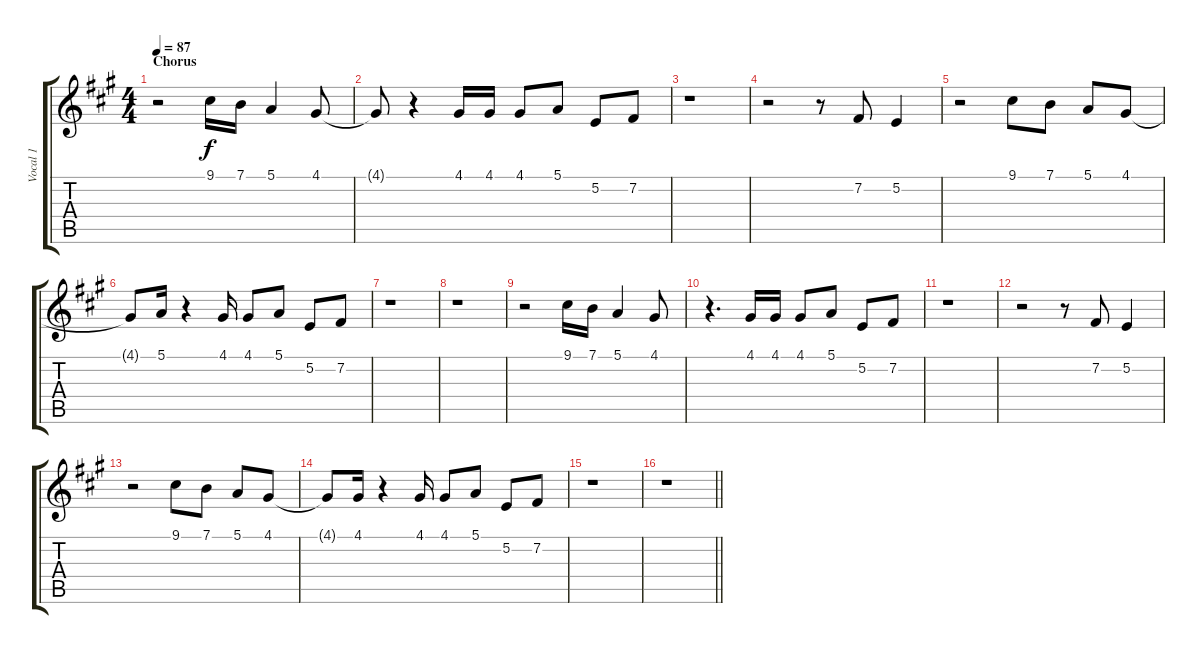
\track ("Vocal 1" "Vocal 1") {instrument choiraahs}
\staff {score tabs}
\tuning (E4 B3 G3 D3 A2 E2) {hide}
\ts (4 4)
\section ("" "Chorus ")
\tempo 87
\clef g2
\ks a
r.2{dy f} 9.1.16 7.1.16 5.1.4 4.1.8 |
4.1{t}.8 r.4 4.1.16 4.1.16 4.1.8 5.1.8 5.2.8 7.2.8 |
r.1 |
r.2 r.8 7.2.8 5.2.4 |
r.2 9.1.8 7.1.8 5.1.8 4.1.8 |
4.1{t}.8 5.1.16 r.4 4.1.16 4.1.8 5.1.8 5.2.8 7.2.8 |
r.1 |
r.1 |
r.2 9.1.16 7.1.16 5.1.4 4.1.8 |
r.4{d} 4.1.16 4.1.16 4.1.8 5.1.8 5.2.8 7.2.8 |
r.1 |
r.2 r.8 7.2.8 5.2.4 |
r.2 9.1.8 7.1.8 5.1.8 4.1.8 |
4.1{t}.8 4.1.16 r.4 4.1.16 4.1.8 5.1.8 5.2.8 7.2.8 |
r.1 |
\barLineRight lightlight
r.1
